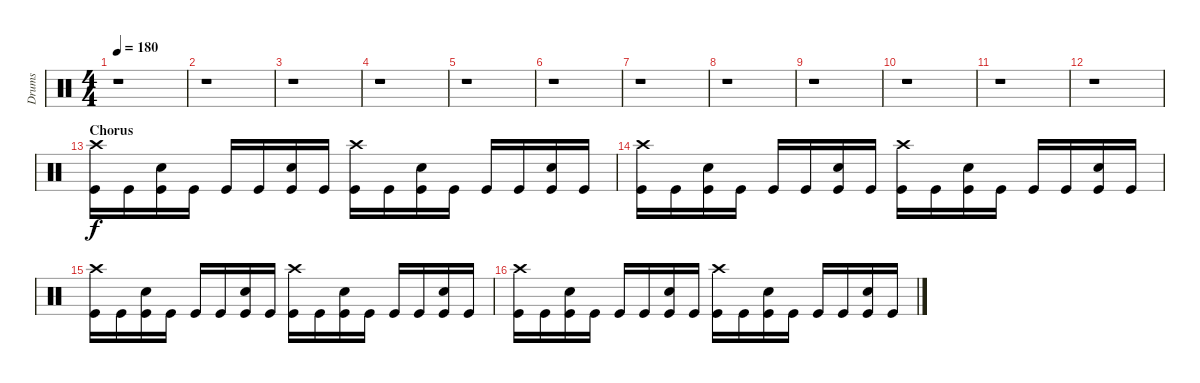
\track ("Drums" "Drums") {instrument percussion}
\staff {score}
\articulation defaults
\ts (4 4)
\tempo 180
\clef neutral
\ks c
r.1{dy f} |
r.1 |
r.1 |
r.1 |
r.1 |
r.1 |
r.1 |
r.1 |
r.1 |
r.1 |
r.1 |
r.1 |
\section ("" "Chorus")
("Crash high (hit)" "Kick (hit)").16 "Kick (hit)".16 ("Snare (hit) 2" "Kick (hit)").16 "Kick (hit)".16 "Kick (hit)".16 "Kick (hit)".16 ("Snare (hit) 2" "Kick (hit)").16 "Kick (hit)".16 ("Crash high (hit)" "Kick (hit)").16 "Kick (hit)".16 ("Snare (hit) 2" "Kick (hit)").16 "Kick (hit)".16 "Kick (hit)".16 "Kick (hit)".16 ("Snare (hit) 2" "Kick (hit)").16 "Kick (hit)".16 |
("Crash high (hit)" "Kick (hit)").16 "Kick (hit)".16 ("Snare (hit) 2" "Kick (hit)").16 "Kick (hit)".16 "Kick (hit)".16 "Kick (hit)".16 ("Snare (hit) 2" "Kick (hit)").16 "Kick (hit)".16 ("Crash high (hit)" "Kick (hit)").16 "Kick (hit)".16 ("Snare (hit) 2" "Kick (hit)").16 "Kick (hit)".16 "Kick (hit)".16 "Kick (hit)".16 ("Snare (hit) 2" "Kick (hit)").16 "Kick (hit)".16 |
("Crash high (hit)" "Kick (hit)").16 "Kick (hit)".16 ("Snare (hit) 2" "Kick (hit)").16 "Kick (hit)".16 "Kick (hit)".16 "Kick (hit)".16 ("Snare (hit) 2" "Kick (hit)").16 "Kick (hit)".16 ("Crash high (hit)" "Kick (hit)").16 "Kick (hit)".16 ("Snare (hit) 2" "Kick (hit)").16 "Kick (hit)".16 "Kick (hit)".16 "Kick (hit)".16 ("Snare (hit) 2" "Kick (hit)").16 "Kick (hit)".16 |
("Crash high (hit)" "Kick (hit)").16 "Kick (hit)".16 ("Snare (hit) 2" "Kick (hit)").16 "Kick (hit)".16 "Kick (hit)".16 "Kick (hit)".16 ("Snare (hit) 2" "Kick (hit)").16 "Kick (hit)".16 ("Crash high (hit)" "Kick (hit)").16 "Kick (hit)".16 ("Snare (hit) 2" "Kick (hit)").16 "Kick (hit)".16 "Kick (hit)".16 "Kick (hit)".16 ("Snare (hit) 2" "Kick (hit)").16 "Kick (hit)".16
